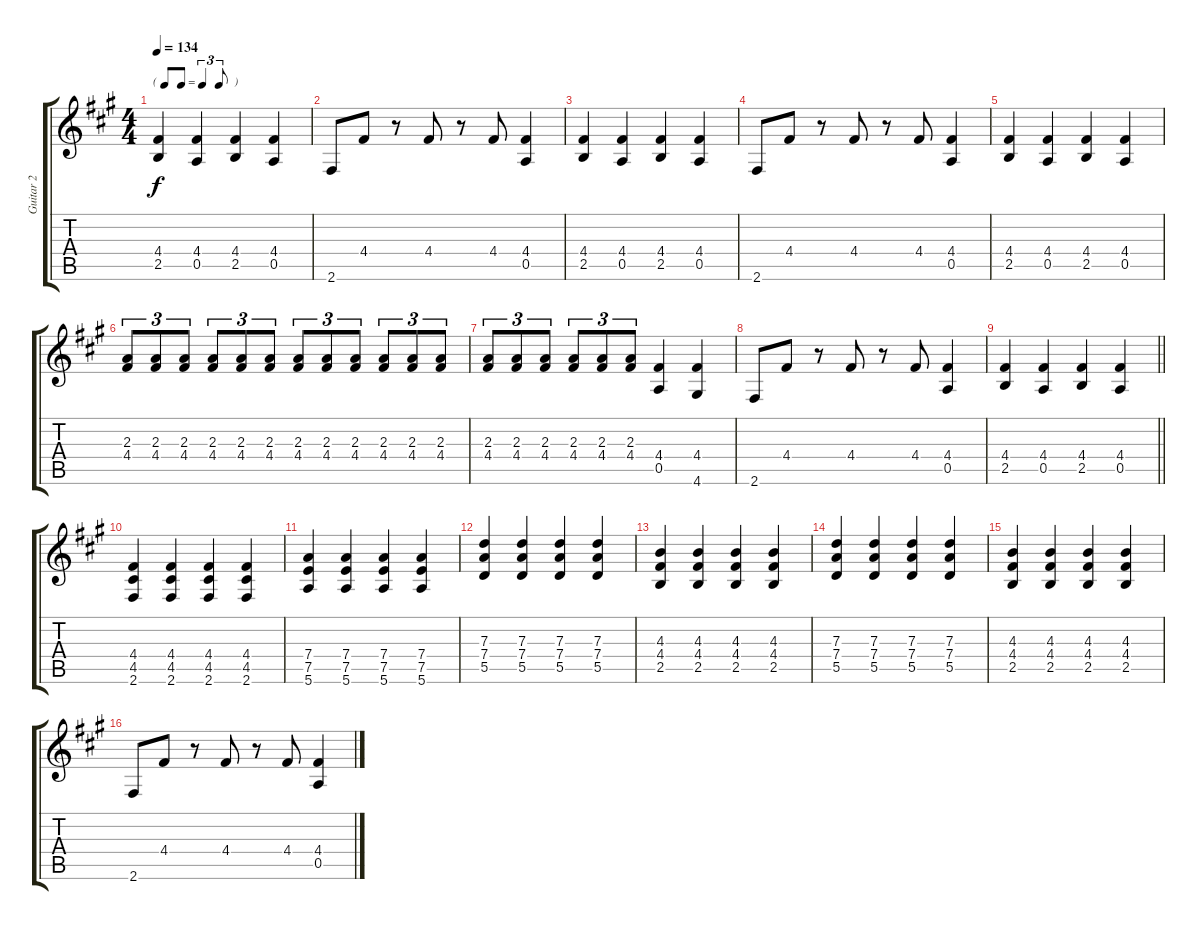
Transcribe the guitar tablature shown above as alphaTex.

\track ("Guitar 2" "Guitar 2") {instrument distortionguitar}
\staff {score tabs}
\tuning (E4 B3 G3 D3 A2 E2) {hide}
\ts (4 4)
\tf triplet8th
\tempo 134
\clef g2
\ks f#minor
(4.4 2.5).4{dy f} (4.4 0.5).4 (4.4 2.5).4 (4.4 0.5).4 |
2.6.8 4.4.8 r.8 4.4.8 r.8 4.4.8 (4.4 0.5).4 |
(4.4 2.5).4 (4.4 0.5).4 (4.4 2.5).4 (4.4 0.5).4 |
2.6.8 4.4.8 r.8 4.4.8 r.8 4.4.8 (4.4 0.5).4 |
(4.4 2.5).4 (4.4 0.5).4 (4.4 2.5).4 (4.4 0.5).4 |
(2.3 4.4).8{tu (3 2)} (2.3 4.4).8{tu (3 2)} (2.3 4.4).8{tu (3 2)} (2.3 4.4).8{tu (3 2)} (2.3 4.4).8{tu (3 2)} (2.3 4.4).8{tu (3 2)} (2.3 4.4).8{tu (3 2)} (2.3 4.4).8{tu (3 2)} (2.3 4.4).8{tu (3 2)} (2.3 4.4).8{tu (3 2)} (2.3 4.4).8{tu (3 2)} (2.3 4.4).8{tu (3 2)} |
(2.3 4.4).8{tu (3 2)} (2.3 4.4).8{tu (3 2)} (2.3 4.4).8{tu (3 2)} (2.3 4.4).8{tu (3 2)} (2.3 4.4).8{tu (3 2)} (2.3 4.4).8{tu (3 2)} (4.4 0.5).4 (4.4 4.6).4 |
2.6.8 4.4.8 r.8 4.4.8 r.8 4.4.8 (4.4 0.5).4 |
\barLineRight lightlight
(4.4 2.5).4 (4.4 0.5).4 (4.4 2.5).4 (4.4 0.5).4 |
(4.4 4.5 2.6).4 (4.4 4.5 2.6).4 (4.4 4.5 2.6).4 (4.4 4.5 2.6).4 |
(7.4 7.5 5.6).4 (7.4 7.5 5.6).4 (7.4 7.5 5.6).4 (7.4 7.5 5.6).4 |
(7.3 7.4 5.5).4 (7.3 7.4 5.5).4 (7.3 7.4 5.5).4 (7.3 7.4 5.5).4 |
(4.3 4.4 2.5).4 (4.3 4.4 2.5).4 (4.3 4.4 2.5).4 (4.3 4.4 2.5).4 |
(7.3 7.4 5.5).4 (7.3 7.4 5.5).4 (7.3 7.4 5.5).4 (7.3 7.4 5.5).4 |
(4.3 4.4 2.5).4 (4.3 4.4 2.5).4 (4.3 4.4 2.5).4 (4.3 4.4 2.5).4 |
2.6.8 4.4.8 r.8 4.4.8 r.8 4.4.8 (4.4 0.5).4
